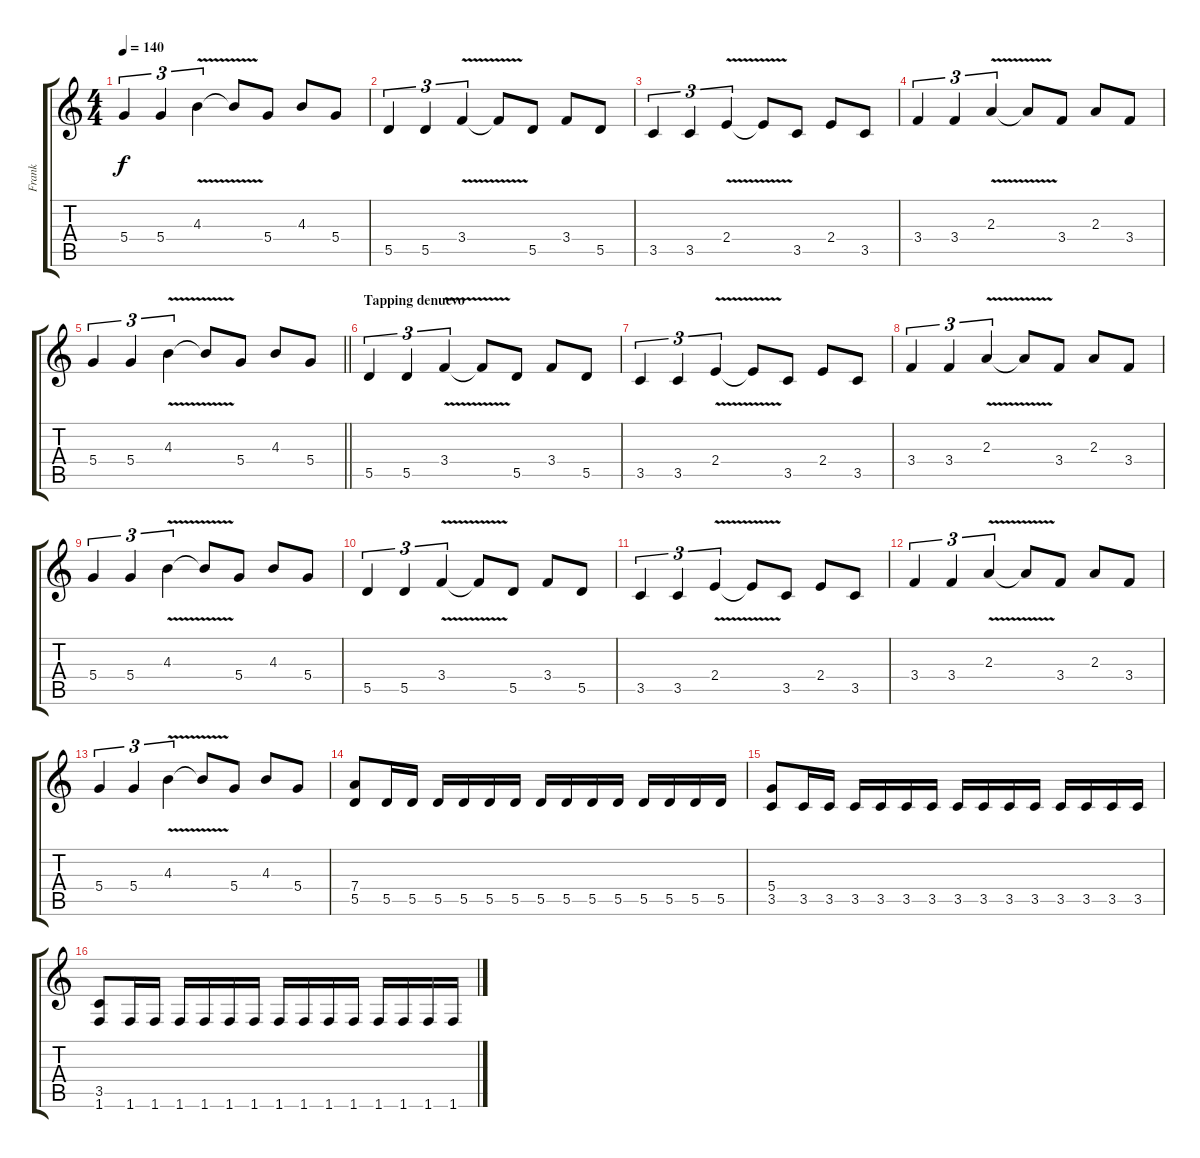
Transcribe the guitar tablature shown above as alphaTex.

\track ("Frank" "Frank") {instrument acousticguitarsteel}
\staff {score tabs}
\tuning (E4 B3 G3 D3 A2 E2) {hide}
\ts (4 4)
\tempo 140
\clef g2
\ks c
5.4.4{tu (3 2) dy f} 5.4.4{tu (3 2)} 4.3{v}.4{tu (3 2)} 4.3{t}.8 5.4.8 4.3.8 5.4.8 |
5.5.4{tu (3 2)} 5.5.4{tu (3 2)} 3.4{v}.4{tu (3 2)} 3.4{t}.8 5.5.8 3.4.8 5.5.8 |
3.5.4{tu (3 2)} 3.5.4{tu (3 2)} 2.4{v}.4{tu (3 2)} 2.4{t}.8 3.5.8 2.4.8 3.5.8 |
3.4.4{tu (3 2)} 3.4.4{tu (3 2)} 2.3{v}.4{tu (3 2)} 2.3{t}.8 3.4.8 2.3.8 3.4.8 |
\barLineRight lightlight
5.4.4{tu (3 2)} 5.4.4{tu (3 2)} 4.3{v}.4{tu (3 2)} 4.3{t}.8 5.4.8 4.3.8 5.4.8 |
\section ("" "Tapping denuevo")
5.5.4{tu (3 2)} 5.5.4{tu (3 2)} 3.4{v}.4{tu (3 2)} 3.4{t}.8 5.5.8 3.4.8 5.5.8 |
3.5.4{tu (3 2)} 3.5.4{tu (3 2)} 2.4{v}.4{tu (3 2)} 2.4{t}.8 3.5.8 2.4.8 3.5.8 |
3.4.4{tu (3 2)} 3.4.4{tu (3 2)} 2.3{v}.4{tu (3 2)} 2.3{t}.8 3.4.8 2.3.8 3.4.8 |
5.4.4{tu (3 2)} 5.4.4{tu (3 2)} 4.3{v}.4{tu (3 2)} 4.3{t}.8 5.4.8 4.3.8 5.4.8 |
5.5.4{tu (3 2)} 5.5.4{tu (3 2)} 3.4{v}.4{tu (3 2)} 3.4{t}.8 5.5.8 3.4.8 5.5.8 |
3.5.4{tu (3 2)} 3.5.4{tu (3 2)} 2.4{v}.4{tu (3 2)} 2.4{t}.8 3.5.8 2.4.8 3.5.8 |
3.4.4{tu (3 2)} 3.4.4{tu (3 2)} 2.3{v}.4{tu (3 2)} 2.3{t}.8 3.4.8 2.3.8 3.4.8 |
5.4.4{tu (3 2)} 5.4.4{tu (3 2)} 4.3{v}.4{tu (3 2)} 4.3{t}.8 5.4.8 4.3.8 5.4.8 |
(7.4 5.5).8 5.5.16 5.5.16 5.5.16 5.5.16 5.5.16 5.5.16 5.5.16 5.5.16 5.5.16 5.5.16 5.5.16 5.5.16 5.5.16 5.5.16 |
(5.4 3.5).8 3.5.16 3.5.16 3.5.16 3.5.16 3.5.16 3.5.16 3.5.16 3.5.16 3.5.16 3.5.16 3.5.16 3.5.16 3.5.16 3.5.16 |
(3.5 1.6).8 1.6.16 1.6.16 1.6.16 1.6.16 1.6.16 1.6.16 1.6.16 1.6.16 1.6.16 1.6.16 1.6.16 1.6.16 1.6.16 1.6.16
